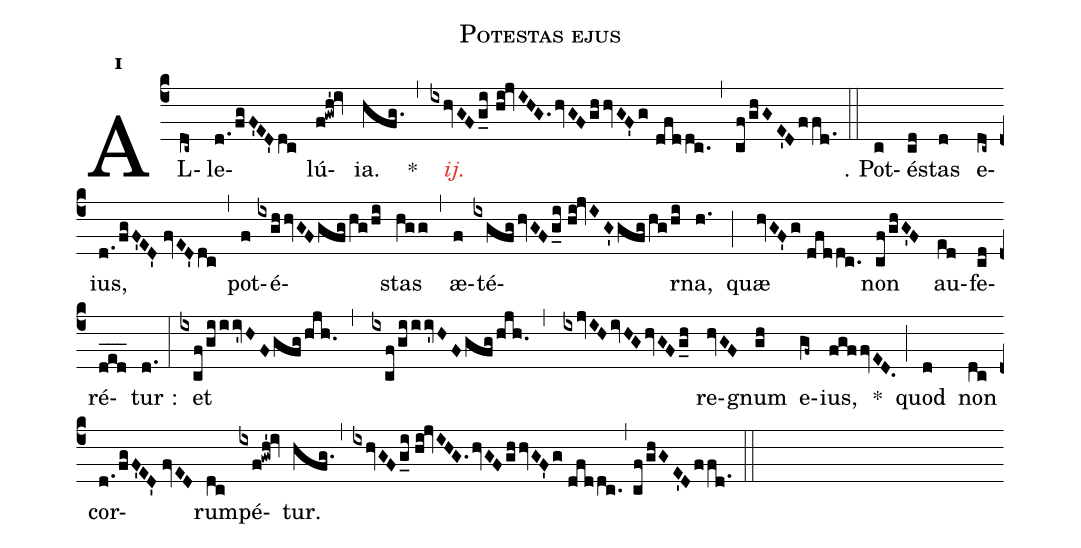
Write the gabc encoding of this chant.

name:Potestas ejus;
mode:1;
office-part:Alleluia;
%%
(c4) AL(dc~)le(d.!/fgF'ED'dc)lú(f!gwh'!iv)ia.(hfg.) *(,)
<c><i>ij.</i></c>(ixhvGFg_i//hi!jvIHG.hvGFghhvGF'g!//dfddc.) (,)
(cf!/ghGE'Dffd.) (::)

<v>\hspace{-1em}</v>℣. P{o}t(c)é(cd)stas(d) e(dc~)ius,(d.!/fgF'ED'!//fvED'dc) (,)
pot(f)é(ixghhvGFgfg!/hg!/hi)stas(hgg) (,)
æ(f)té(ixgfghvGFg_i//hi!jvIG'gfg!/hg!/hi)rna,(h.) (;)
quæ(hvGF'g!//dfddc.) non(cf!/ghG'F) au(ed)fe(cd)ré(ded___)tur :(d.) (:)
et(ixcf!/giiiv'HFgfg!/hjh.,ixcf!/giiiv'HFgfg!/hjh.,ixjvIHivHGhvGFg_h) re(hvGF)gnum(gh) e(gf~)ius,(fgffvED.) <v>\hspace{-1em}</v>*(;)
quod(d) non(dc) cor(d.!/fgF'ED'!//fvED)rum(dc)pé(ixf!gwh'!iv)tur.(hfg.,ixhvGFg_i//hi!jvIHG.hvGFghhvGF'g!//dfddc.,cf!/ghGE'Dffd.) (::)
